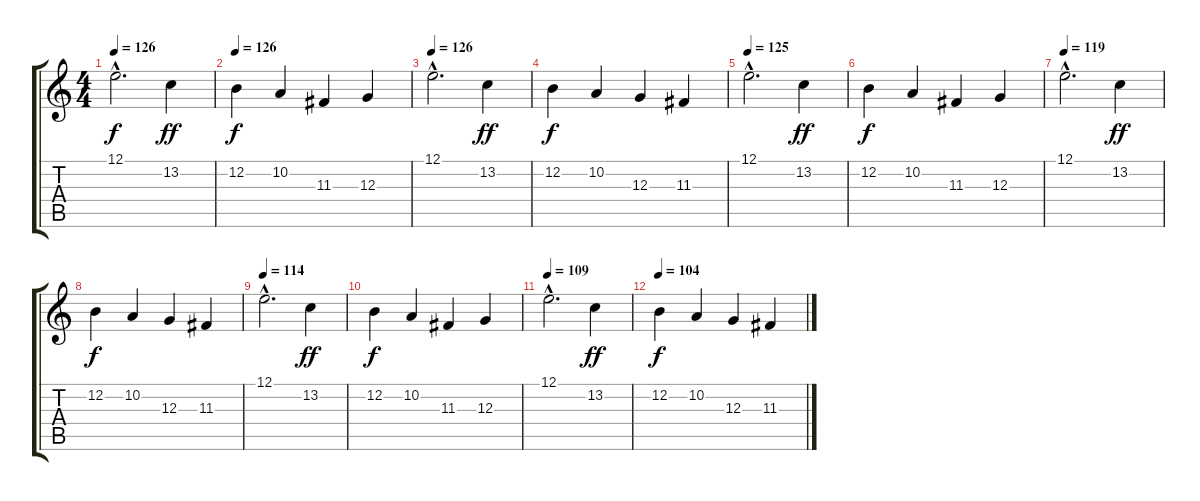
\track "" {instrument pad4choir}
\staff {score tabs}
\tuning (E4 B3 G3 D3 A2 E2) {hide}
\ts (4 4)
\tempo 126
\clef g2
\ks c
12.1{hac}.2{d dy f} 13.2.4{dy ff} |
\tempo 126
12.2.4{dy f} 10.2.4 11.3.4 12.3.4 |
\tempo 126
12.1{hac}.2{d} 13.2.4{dy ff} |
12.2.4{dy f} 10.2.4 12.3.4 11.3.4 |
\tempo 125
12.1{hac}.2{d} 13.2.4{dy ff} |
12.2.4{dy f} 10.2.4 11.3.4 12.3.4 |
\tempo 119
12.1{hac}.2{d} 13.2.4{dy ff} |
12.2.4{dy f} 10.2.4 12.3.4 11.3.4 |
\tempo 114
12.1{hac}.2{d} 13.2.4{dy ff} |
12.2.4{dy f} 10.2.4 11.3.4 12.3.4 |
\tempo 109
12.1{hac}.2{d} 13.2.4{dy ff} |
\tempo 104
12.2.4{dy f} 10.2.4 12.3.4 11.3.4
